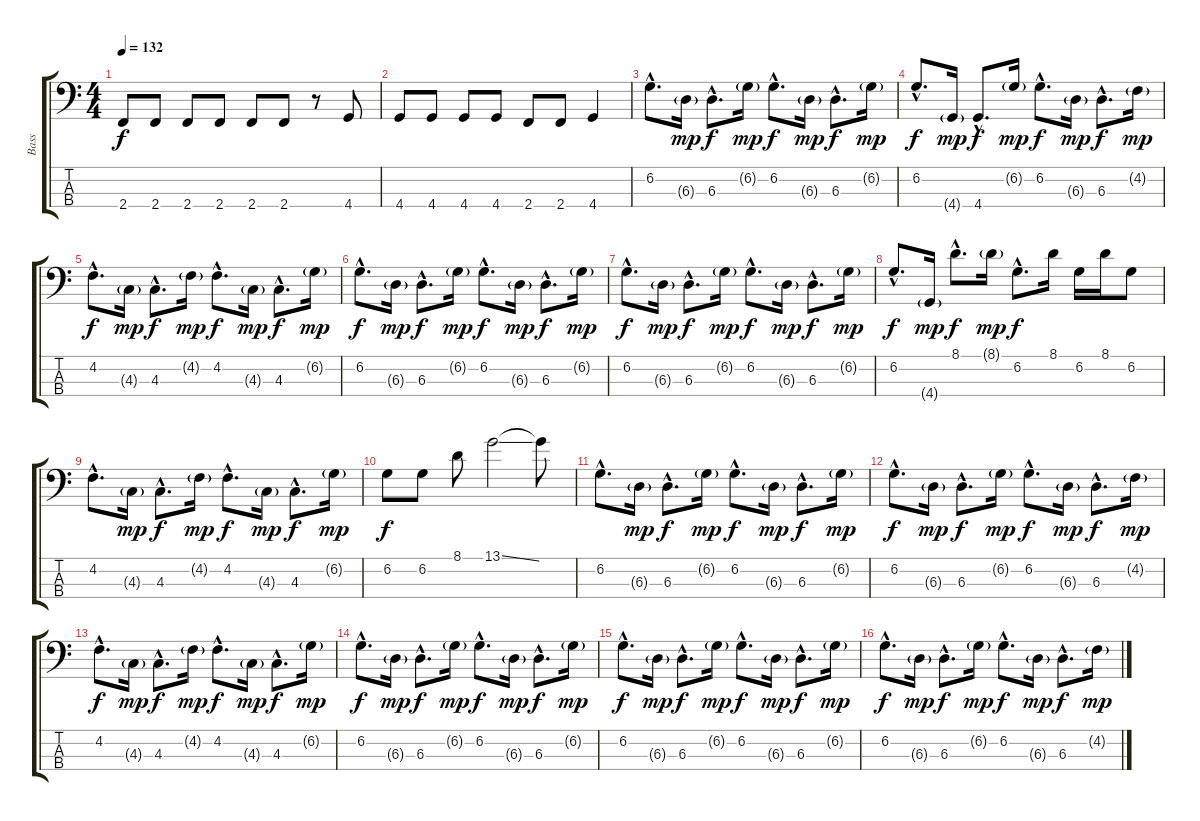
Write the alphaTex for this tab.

\track ("Bass" "Bass") {instrument electricbasspick}
\staff {score tabs}
\tuning (Gb2 Db2 Ab1 Eb1) {hide}
\ts (4 4)
\tempo 132
\clef f4
\ks c
2.4.8{dy f} 2.4.8 2.4.8 2.4.8 2.4.8 2.4.8 r.8 4.4.8 |
4.4.8 4.4.8 4.4.8 4.4.8 2.4.8 2.4.8 4.4.4 |
6.2{hac}.8{d} 6.3{g}.16{dy mp} 6.3{hac}.8{d dy f} 6.2{g}.16{dy mp} 6.2{hac}.8{d dy f} 6.3{g}.16{dy mp} 6.3{hac}.8{d dy f} 6.2{g}.16{dy mp} |
6.2{hac}.8{d dy f} 4.4{g}.16{dy mp} 4.4{hac}.8{d dy f} 6.2{g}.16{dy mp} 6.2{hac}.8{d dy f} 6.3{g}.16{dy mp} 6.3{hac}.8{d dy f} 4.2{g}.16{dy mp} |
4.2{hac}.8{d dy f} 4.3{g}.16{dy mp} 4.3{hac}.8{d dy f} 4.2{g}.16{dy mp} 4.2{hac}.8{d dy f} 4.3{g}.16{dy mp} 4.3{hac}.8{d dy f} 6.2{g}.16{dy mp} |
6.2{hac}.8{d dy f} 6.3{g}.16{dy mp} 6.3{hac}.8{d dy f} 6.2{g}.16{dy mp} 6.2{hac}.8{d dy f} 6.3{g}.16{dy mp} 6.3{hac}.8{d dy f} 6.2{g}.16{dy mp} |
6.2{hac}.8{d dy f} 6.3{g}.16{dy mp} 6.3{hac}.8{d dy f} 6.2{g}.16{dy mp} 6.2{hac}.8{d dy f} 6.3{g}.16{dy mp} 6.3{hac}.8{d dy f} 6.2{g}.16{dy mp} |
6.2{hac}.8{d dy f} 4.4{g}.16{dy mp} 8.1{hac}.8{d dy f} 8.1{g}.16{dy mp} 6.2{hac}.8{d dy f} 8.1.16 6.2.16 8.1.16 6.2.8 |
4.2{hac}.8{d} 4.3{g}.16{dy mp} 4.3{hac}.8{d dy f} 4.2{g}.16{dy mp} 4.2{hac}.8{d dy f} 4.3{g}.16{dy mp} 4.3{hac}.8{d dy f} 6.2{g}.16{dy mp} |
6.2.8{dy f} 6.2.8 8.1.8 13.1{ss}.2 13.1{t}.8 |
6.2{hac}.8{d} 6.3{g}.16{dy mp} 6.3{hac}.8{d dy f} 6.2{g}.16{dy mp} 6.2{hac}.8{d dy f} 6.3{g}.16{dy mp} 6.3{hac}.8{d dy f} 6.2{g}.16{dy mp} |
6.2{hac}.8{d dy f} 6.3{g}.16{dy mp} 6.3{hac}.8{d dy f} 6.2{g}.16{dy mp} 6.2{hac}.8{d dy f} 6.3{g}.16{dy mp} 6.3{hac}.8{d dy f} 4.2{g}.16{dy mp} |
4.2{hac}.8{d dy f} 4.3{g}.16{dy mp} 4.3{hac}.8{d dy f} 4.2{g}.16{dy mp} 4.2{hac}.8{d dy f} 4.3{g}.16{dy mp} 4.3{hac}.8{d dy f} 6.2{g}.16{dy mp} |
6.2{hac}.8{d dy f} 6.3{g}.16{dy mp} 6.3{hac}.8{d dy f} 6.2{g}.16{dy mp} 6.2{hac}.8{d dy f} 6.3{g}.16{dy mp} 6.3{hac}.8{d dy f} 6.2{g}.16{dy mp} |
6.2{hac}.8{d dy f} 6.3{g}.16{dy mp} 6.3{hac}.8{d dy f} 6.2{g}.16{dy mp} 6.2{hac}.8{d dy f} 6.3{g}.16{dy mp} 6.3{hac}.8{d dy f} 6.2{g}.16{dy mp} |
6.2{hac}.8{d dy f} 6.3{g}.16{dy mp} 6.3{hac}.8{d dy f} 6.2{g}.16{dy mp} 6.2{hac}.8{d dy f} 6.3{g}.16{dy mp} 6.3{hac}.8{d dy f} 4.2{g}.16{dy mp}
